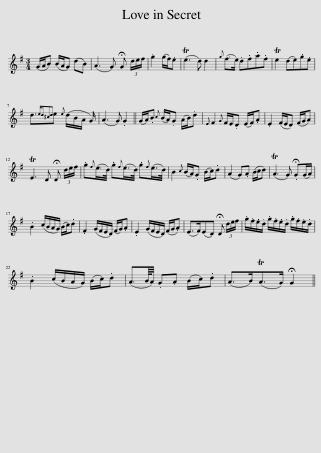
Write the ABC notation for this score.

X:1
L:1/8
M:3/4
I:linebreak $
K:G
V:1 treble
V:1
 (G/A/B) (B/A/G) (dB) | (A3 G) !fermata!G (3d/e/f/ | .g2 (g/f/).e | (Te3 d) d2 |{g} (f>e) .d.f.a.f | %5
 Te2 (de).g.e |$ d3/2{ed^cd}e{e} (d/B/A/ G/) | (A3 G) .G2 || (G/A/).B{c} (B/A/).G (A/B/).d |{E} F2{G} F/E/.D (E/F/).A | %10
 .E2 (F/E/D) (F/G/A) |$ TE3 D !fermata!D (3d/e/f/ | .g{f}(e/>d/) .g{f}(e/>d/) .g{f}(e/>d/) | B2{c} (B/A/).G (B/c/).d | (A2 G).A (B/c/d) | %15
 (TA3 G) .!fermata!G(G/A/) |$ .B2 (c/B/A/G/) (B/c/).d | .F2 (G/F/E/D/) (F/G/).A | .E2 (G/F/E/D/) (F/G/.A) | (E>F)(ED) !fermata!D (3d/e/f/ | %20
 .g/.f/.e/.d/ .g/.f/.e/.d/ .g/.f/.e/.d/ |$ .B2 (c/B/A/G/) (B/c/).d | (A3/2B/8A/4) .G.A (B/c/).d | (A>B)(TA>G) !fermata!G2 || %24
